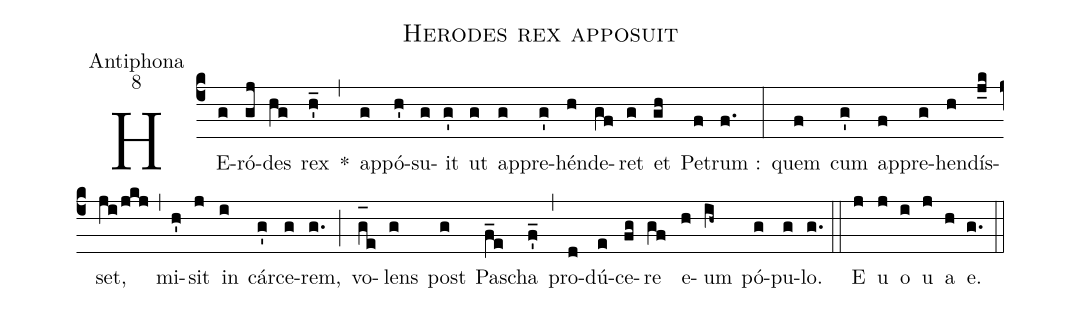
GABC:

name:Herodes rex apposuit;
office-part:Antiphona;
mode:8;
%%
(c4) HE(g)ró(gj)des(hg) rex(h'_) *(,) ap(g)pó(h')su(g)it(g') ut(g) ap(g)pre(g')hén(h)de(gf)ret(g) et(gh) Pe(f)trum :(f.) (:) quem(f) cum(g') ap(f)pre(g)hen(h)dís(j_k)set,(ji/jkj) (,) mi(h')sit(j) in(i) cár(g')ce(g)rem,(g.) (;) vo(g_[oh:h]e)lens(g) post(g) Pa(f_e)scha(f'_) (,) pro(d)dú(e)ce(fg)re(gf) e(h)um(ih~) pó(g)pu(g)lo.(g.) (::) <eu>E(j) u(j) o(i) u(j) a(h) e.</eu>(g.) (::)
